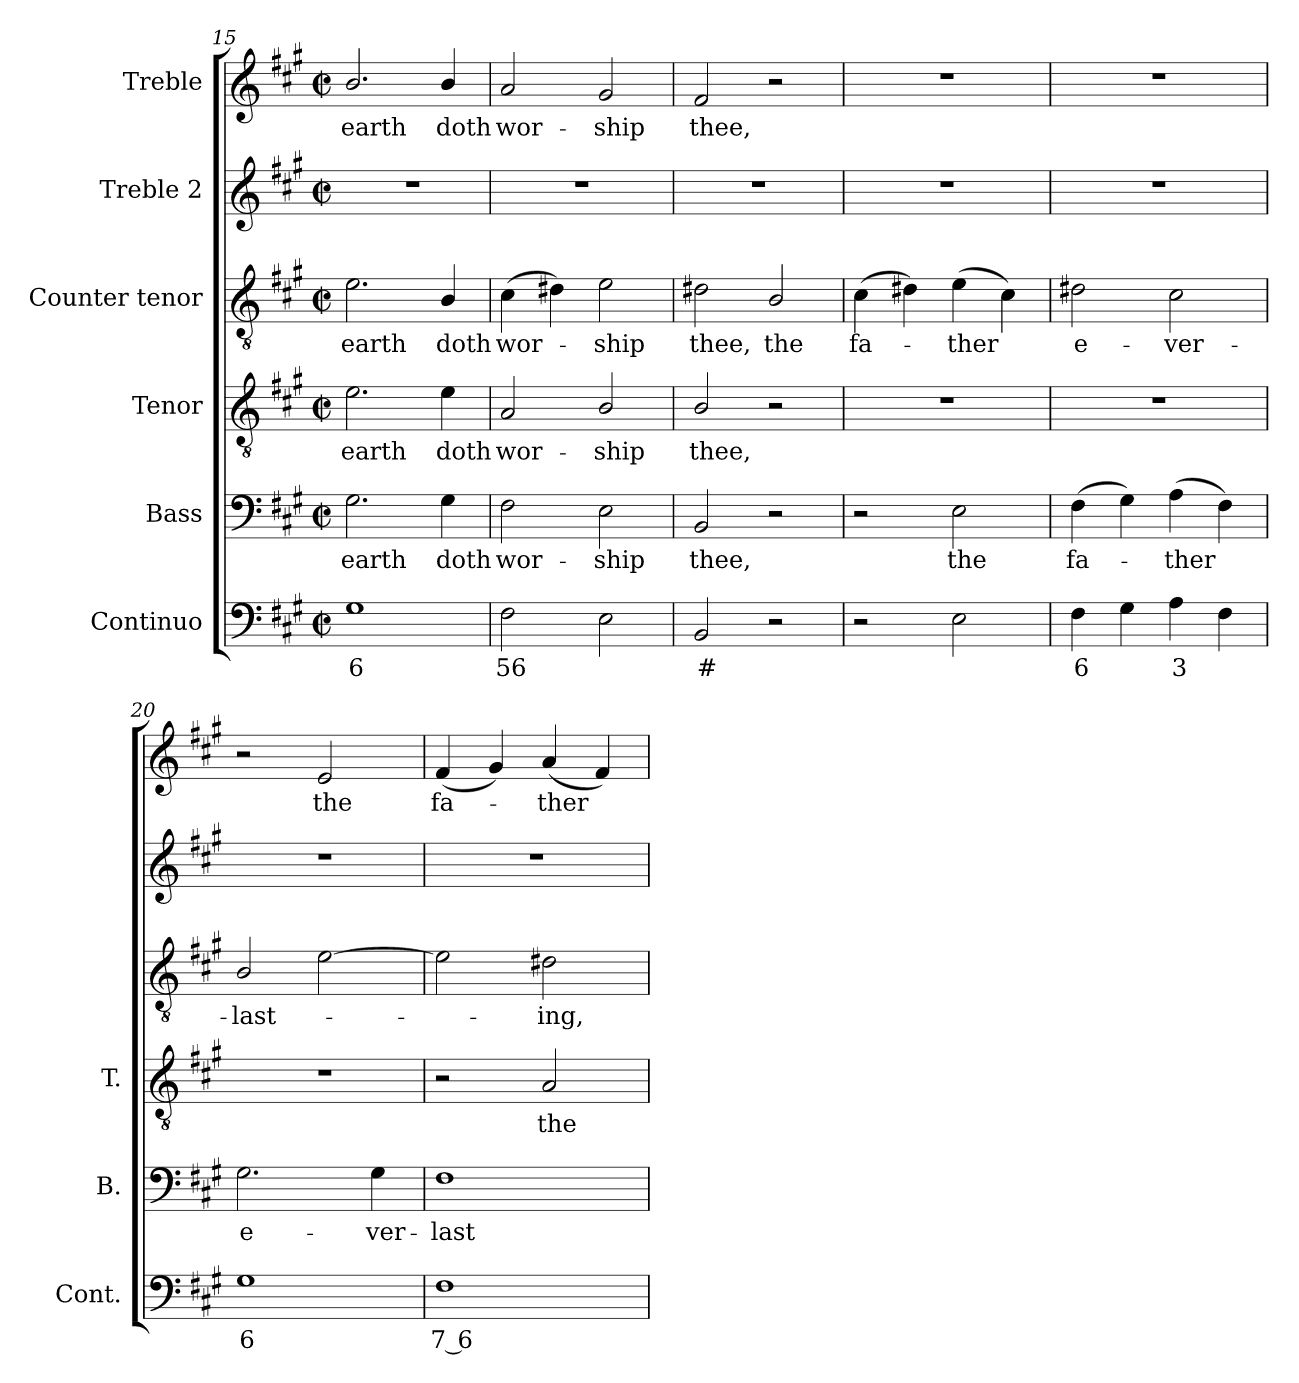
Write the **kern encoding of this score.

**kern	**text	**kern	**text	**kern	**text	**kern	**text	**kern	**kern	**text
*part6	*part6	*part5	*part5	*part4	*part4	*part3	*part3	*part2	*part1	*part1
*staff6	*staff6	*staff5	*staff5	*staff4	*staff4	*staff3	*staff3	*staff2	*staff1	*staff1
*I"Continuo	*	*I"Bass	*	*I"Tenor	*	*I"Counter tenor	*	*I"Treble 2	*I"Treble	*
*I'Cont.	*	*I'B.	*	*I'T.	*	*	*	*	*	*
*clefF4	*	*clefF4	*	*clefGv2	*	*clefGv2	*	*clefG2	*clefG2	*
*	*	*	*	*ITrd7c12	*	*ITrd7c12	*	*	*	*
*k[f#c#g#]	*	*k[f#c#g#]	*	*k[f#c#g#]	*	*k[f#c#g#]	*	*k[f#c#g#]	*k[f#c#g#]	*
*A:	*	*A:	*	*A:	*	*A:	*	*A:	*A:	*
*M2/2	*	*M2/2	*	*M2/2	*	*M2/2	*	*M2/2	*M2/2	*
*met(c|)	*	*met(c|)	*	*met(c|)	*	*met(c|)	*	*met(c|)	*met(c|)	*
=15	=15	=15	=15	=15	=15	=15	=15	=15	=15	=15
!	!LO:LY:b:color=#000000	!	!	!	!	!	!	!	!	!
!	!	!	!LO:LY:b:color=#000000	!	!	!	!	!	!	!
!	!	!	!	!	!LO:LY:b:color=#000000	!	!	!	!	!
!	!	!	!	!	!	!	!LO:LY:b:color=#000000	!	!	!
!	!	!	!	!	!	!	!	!	!	!LO:LY:b:color=#000000
1G#i	6	2.G#i\	earth	2.Ei\	earth	2.Ei\	earth	1r	2.bi/	earth
!	!	!	!LO:LY:b:color=#000000	!	!	!	!	!	!	!
!	!	!	!	!	!LO:LY:b:color=#000000	!	!	!	!	!
!	!	!	!	!	!	!	!LO:LY:b:color=#000000	!	!	!
!	!	!	!	!	!	!	!	!	!	!LO:LY:b:color=#000000
.	.	4G#i\	doth	4Ei\	doth	4BBi/	doth	.	4bi/	doth
=16	=16	=16	=16	=16	=16	=16	=16	=16	=16	=16
!	!LO:LY:b:color=#000000	!	!	!	!	!	!	!	!	!
!	!	!	!LO:LY:b:color=#000000	!	!	!	!	!	!	!
!	!	!	!	!	!LO:LY:b:color=#000000	!	!	!	!	!
!	!	!	!	!	!	!	!LO:LY:b:color=#000000	!	!	!
!	!	!	!	!	!	!	!	!	!	!LO:LY:b:color=#000000
2F#i\	56	2F#i\	wor-	2AAi/	wor-	(4C#i\	wor-	1r	2ai/	wor-
.	.	.	.	.	.	4D#Xi\)	.	.	.	.
!	!	!	!LO:LY:b:color=#000000	!	!	!	!	!	!	!
!	!	!	!	!	!LO:LY:b:color=#000000	!	!	!	!	!
!	!	!	!	!	!	!	!LO:LY:b:color=#000000	!	!	!
!	!	!	!	!	!	!	!	!	!	!LO:LY:b:color=#000000
2Ei\	.	2Ei\	-ship	2BBi/	-ship	2Ei\	-ship	.	2g#i/	-ship
=17	=17	=17	=17	=17	=17	=17	=17	=17	=17	=17
!	!LO:LY:b:color=#000000	!	!	!	!	!	!	!	!	!
!	!	!	!LO:LY:b:color=#000000	!	!	!	!	!	!	!
!	!	!	!	!	!LO:LY:b:color=#000000	!	!	!	!	!
!	!	!	!	!	!	!	!LO:LY:b:color=#000000	!	!	!
!	!	!	!	!	!	!	!	!	!	!LO:LY:b:color=#000000
2BBi/	#	2BBi/	thee,	2BBi/	thee,	2D#Xi\	thee,	1r	2f#i/	thee,
!	!	!	!	!	!	!	!LO:LY:b:color=#000000	!	!	!
2r	.	2r	.	2r	.	2BBi/	the	.	2r	.
=18	=18	=18	=18	=18	=18	=18	=18	=18	=18	=18
!	!	!	!	!	!	!	!LO:LY:b:color=#000000	!	!	!
2r	.	2r	.	1r	.	(4C#i\	fa-	1r	1r	.
.	.	.	.	.	.	4D#Xi\)	.	.	.	.
!	!	!	!LO:LY:b:color=#000000	!	!	!	!	!	!	!
!	!	!	!	!	!	!	!LO:LY:b:color=#000000	!	!	!
2Ei\	.	2Ei\	the	.	.	(4Ei\	-ther	.	.	.
.	.	.	.	.	.	4C#i\)	.	.	.	.
=19	=19	=19	=19	=19	=19	=19	=19	=19	=19	=19
!	!LO:LY:b:color=#000000	!	!	!	!	!	!	!	!	!
!	!	!	!LO:LY:b:color=#000000	!	!	!	!	!	!	!
!	!	!	!	!	!	!	!LO:LY:b:color=#000000	!	!	!
4F#i\	6	(4F#i\	fa-	1r	.	2D#Xi\	e-	1r	1r	.
4G#i\	.	4G#i\)	.	.	.	.	.	.	.	.
!	!LO:LY:b:color=#000000	!	!	!	!	!	!	!	!	!
!	!	!	!LO:LY:b:color=#000000	!	!	!	!	!	!	!
!	!	!	!	!	!	!	!LO:LY:b:color=#000000	!	!	!
4Ai\	3	(4Ai\	-ther	.	.	2C#i\	-ver-	.	.	.
4F#i\	.	4F#i\)	.	.	.	.	.	.	.	.
!!LO:PB:g=z
=20	=20	=20	=20	=20	=20	=20	=20	=20	=20	=20
!	!LO:LY:b:color=#000000	!	!	!	!	!	!	!	!	!
!	!	!	!LO:LY:b:color=#000000	!	!	!	!	!	!	!
!	!	!	!	!	!	!	!LO:LY:b:color=#000000	!	!	!
1G#i	6	2.G#i\	e-	1r	.	2BBi/	-last-	1r	2r	.
!	!	!	!	!	!	!	!	!	!	!LO:LY:b:color=#000000
.	.	.	.	.	.	[2Ei\	.	.	2ei/	the
!	!	!	!LO:LY:b:color=#000000	!	!	!	!	!	!	!
.	.	4G#i\	-ver-	.	.	.	.	.	.	.
=21	=21	=21	=21	=21	=21	=21	=21	=21	=21	=21
!	!LO:LY:b:color=#000000	!	!	!	!	!	!	!	!	!
!	!	!	!LO:LY:b:color=#000000	!	!	!	!	!	!	!
!	!	!	!	!	!	!	!	!	!	!LO:LY:b:color=#000000
1F#i	7 6	1F#i	-last-	2r	.	2Ei\]	.	1r	(4f#i/	fa-
.	.	.	.	.	.	.	.	.	4g#i/)	.
!	!	!	!	!	!LO:LY:b:color=#000000	!	!	!	!	!
!	!	!	!	!	!	!	!LO:LY:b:color=#000000	!	!	!
!	!	!	!	!	!	!	!	!	!	!LO:LY:b:color=#000000
.	.	.	.	2AAi/	the	2D#Xi\	-ing,	.	(4ai/	-ther
.	.	.	.	.	.	.	.	.	4f#i/)	.
=	=	=	=	=	=	=	=	=	=	=
*-	*-	*-	*-	*-	*-	*-	*-	*-	*-	*-
